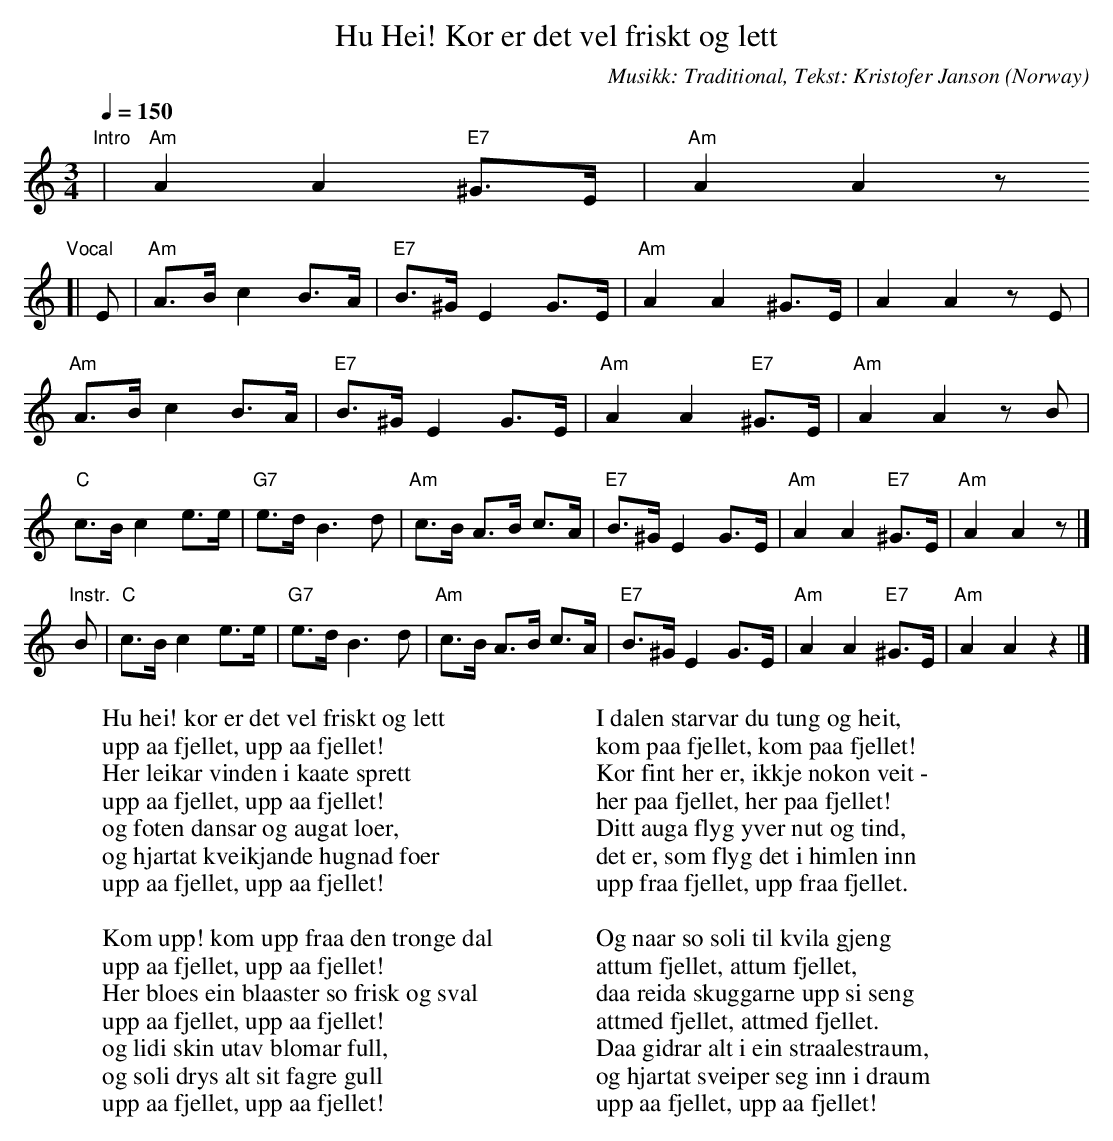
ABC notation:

X:1
T:Hu Hei! Kor er det vel friskt og lett
O:Norway
C:Musikk: Traditional, Tekst: Kristofer Janson
L:1/8
M:3/4
Q:1/4=150
K:Am
"Intro"|\
"Am"A2 A2 "E7"^G>E | "Am"A2 A2 z
"Vocal"[|\
E | "Am"A>B c2 B>A | "E7"B>^G E2 G>E | "Am"A2 A2 ^G>E | A2 A2 z E |
"Am"A>B c2 B>A | "E7"B>^G E2 G>E | "Am"A2 A2 "E7"^G>E | "Am"A2 A2 z B |
"C"c>B c2 e>e | "G7"e>d B3 d | "Am"c>B A>B c>A | "E7"B>^G E2 G>E | "Am"A2 A2 "E7"^G>E | "Am"A2 A2 z |]
"Instr."\
B | "C"c>B c2 e>e | "G7"e>d B3 d | "Am"c>B A>B c>A | "E7"B>^G E2 G>E | "Am"A2 A2 "E7"^G>E | "Am"A2 A2 z2 |]
W:Hu hei! kor er det vel friskt og lett
W:upp aa fjellet, upp aa fjellet!
W:Her leikar vinden i kaate sprett
W:upp aa fjellet, upp aa fjellet!
W:og foten dansar og augat loer,
W:og hjartat kveikjande hugnad foer
W:upp aa fjellet, upp aa fjellet!
W:
W:Kom upp! kom upp fraa den tronge dal
W:upp aa fjellet, upp aa fjellet!
W:Her bloes ein blaaster so frisk og sval
W:upp aa fjellet, upp aa fjellet!
W:og lidi skin utav blomar full,
W:og soli drys alt sit fagre gull
W:upp aa fjellet, upp aa fjellet!
W:
W:I dalen starvar du tung og heit,
W:kom paa fjellet, kom paa fjellet!
W:Kor fint her er, ikkje nokon veit -
W:her paa fjellet, her paa fjellet!
W:Ditt auga flyg yver nut og tind,
W:det er, som flyg det i himlen inn
W:upp fraa fjellet, upp fraa fjellet.
W:
W:Og naar so soli til kvila gjeng
W:attum fjellet, attum fjellet,
W:daa reida skuggarne upp si seng
W:attmed fjellet, attmed fjellet.
W:Daa gidrar alt i ein straalestraum,
W:og hjartat sveiper seg inn i draum
W:upp aa fjellet, upp aa fjellet!
